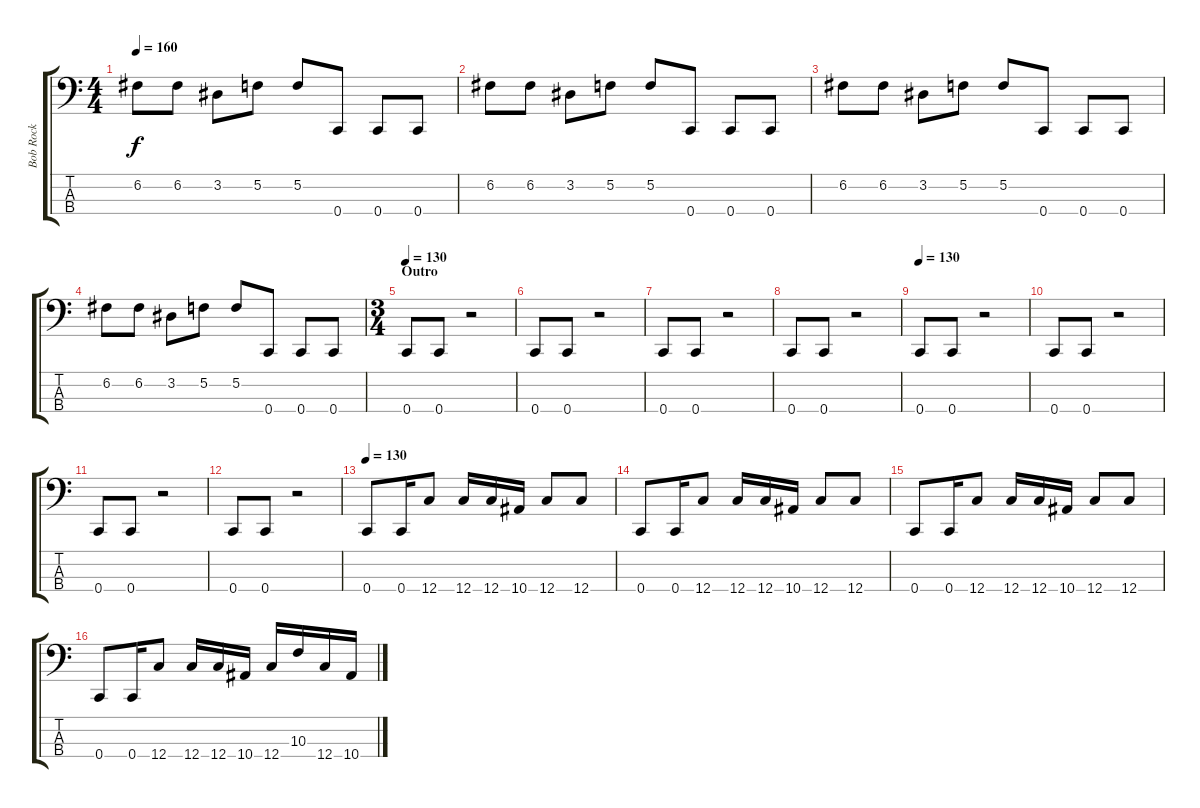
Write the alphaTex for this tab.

\track ("Bob Rock" "Bob Rock") {instrument electricbassfinger}
\staff {score tabs}
\tuning (F2 C2 G1 C1) {hide}
\ts (4 4)
\tempo 160
\clef f4
\ks c
6.2.8{dy f} 6.2.8 3.2.8 5.2.8 5.2.8 0.4.8 0.4.8 0.4.8 |
6.2.8 6.2.8 3.2.8 5.2.8 5.2.8 0.4.8 0.4.8 0.4.8 |
6.2.8 6.2.8 3.2.8 5.2.8 5.2.8 0.4.8 0.4.8 0.4.8 |
6.2.8 6.2.8 3.2.8 5.2.8 5.2.8 0.4.8 0.4.8 0.4.8 |
\ts (3 4)
\section ("" "Outro")
\tempo 130
0.4.8 0.4.8 r.2 |
0.4.8 0.4.8 r.2 |
0.4.8 0.4.8 r.2 |
0.4.8 0.4.8 r.2 |
\tempo 130
0.4.8 0.4.8 r.2 |
0.4.8 0.4.8 r.2 |
0.4.8 0.4.8 r.2 |
0.4.8 0.4.8 r.2 |
\tempo 130
0.4.8 0.4.16 12.4.8 12.4.16 12.4.16 10.4.16 12.4.8 12.4.8 |
0.4.8 0.4.16 12.4.8 12.4.16 12.4.16 10.4.16 12.4.8 12.4.8 |
0.4.8 0.4.16 12.4.8 12.4.16 12.4.16 10.4.16 12.4.8 12.4.8 |
0.4.8 0.4.16 12.4.8 12.4.16 12.4.16 10.4.16 12.4.16 10.3.16 12.4.16 10.4.16
